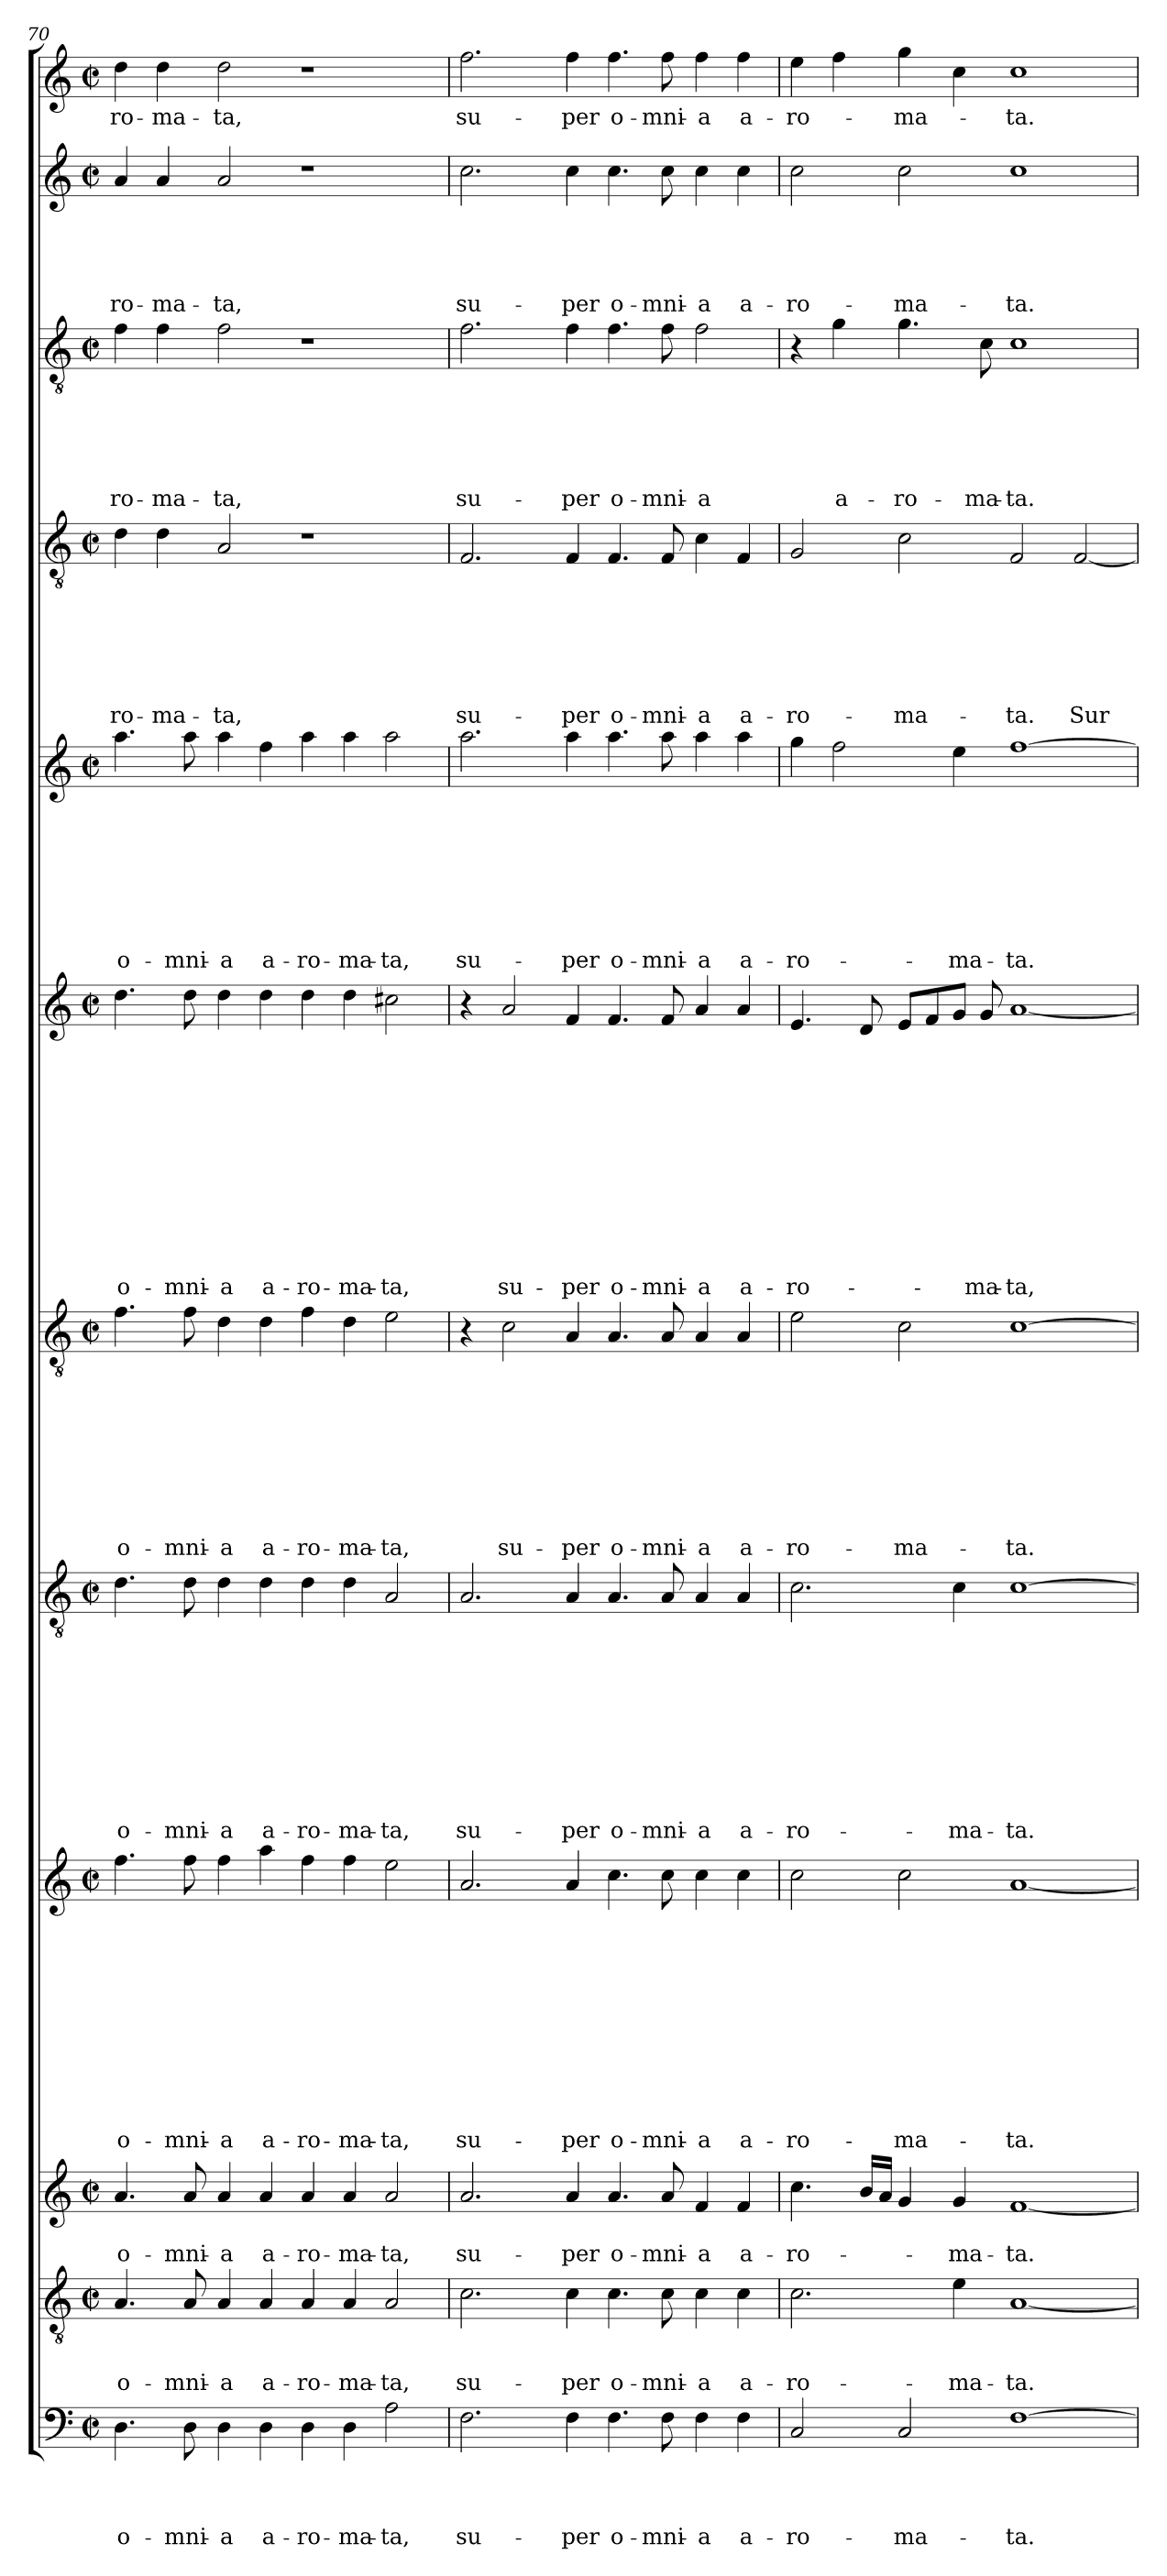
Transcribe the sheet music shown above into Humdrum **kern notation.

**kern	**text	**text	**text	**text	**kern	**text	**text	**text	**kern	**text	**text	**kern	**text	**text	**text	**text	**text	**text	**text	**text	**text	**text	**text	**kern	**text	**text	**text	**text	**text	**text	**text	**text	**text	**text	**kern	**text	**text	**text	**text	**text	**text	**text	**text	**text	**kern	**text	**text	**text	**text	**text	**text	**text	**text	**text	**text	**text	**text	**kern	**text	**text	**text	**text	**text	**text	**text	**text	**kern	**text	**text	**text	**text	**text	**text	**text	**kern	**text	**text	**text	**text	**text	**text	**kern	**text	**text	**text	**text	**text	**kern	**text
*part12	*part12	*part12	*part12	*part12	*part11	*part11	*part11	*part11	*part10	*part10	*part10	*part9	*part9	*part9	*part9	*part9	*part9	*part9	*part9	*part9	*part9	*part9	*part9	*part8	*part8	*part8	*part8	*part8	*part8	*part8	*part8	*part8	*part8	*part8	*part7	*part7	*part7	*part7	*part7	*part7	*part7	*part7	*part7	*part7	*part6	*part6	*part6	*part6	*part6	*part6	*part6	*part6	*part6	*part6	*part6	*part6	*part6	*part5	*part5	*part5	*part5	*part5	*part5	*part5	*part5	*part5	*part4	*part4	*part4	*part4	*part4	*part4	*part4	*part4	*part3	*part3	*part3	*part3	*part3	*part3	*part3	*part2	*part2	*part2	*part2	*part2	*part2	*part1	*part1
*staff12	*staff12	*staff12	*staff12	*staff12	*staff11	*staff11	*staff11	*staff11	*staff10	*staff10	*staff10	*staff9	*staff9	*staff9	*staff9	*staff9	*staff9	*staff9	*staff9	*staff9	*staff9	*staff9	*staff9	*staff8	*staff8	*staff8	*staff8	*staff8	*staff8	*staff8	*staff8	*staff8	*staff8	*staff8	*staff7	*staff7	*staff7	*staff7	*staff7	*staff7	*staff7	*staff7	*staff7	*staff7	*staff6	*staff6	*staff6	*staff6	*staff6	*staff6	*staff6	*staff6	*staff6	*staff6	*staff6	*staff6	*staff6	*staff5	*staff5	*staff5	*staff5	*staff5	*staff5	*staff5	*staff5	*staff5	*staff4	*staff4	*staff4	*staff4	*staff4	*staff4	*staff4	*staff4	*staff3	*staff3	*staff3	*staff3	*staff3	*staff3	*staff3	*staff2	*staff2	*staff2	*staff2	*staff2	*staff2	*staff1	*staff1
*clefF4	*	*	*	*	*clefGv2	*	*	*	*clefG2	*	*	*clefG2	*	*	*	*	*	*	*	*	*	*	*	*clefGv2	*	*	*	*	*	*	*	*	*	*	*clefGv2	*	*	*	*	*	*	*	*	*	*clefG2	*	*	*	*	*	*	*	*	*	*	*	*	*clefG2	*	*	*	*	*	*	*	*	*clefGv2	*	*	*	*	*	*	*	*clefGv2	*	*	*	*	*	*	*clefG2	*	*	*	*	*	*clefG2	*
*k[]	*	*	*	*	*k[]	*	*	*	*k[]	*	*	*k[]	*	*	*	*	*	*	*	*	*	*	*	*k[]	*	*	*	*	*	*	*	*	*	*	*k[]	*	*	*	*	*	*	*	*	*	*k[]	*	*	*	*	*	*	*	*	*	*	*	*	*k[]	*	*	*	*	*	*	*	*	*k[]	*	*	*	*	*	*	*	*k[]	*	*	*	*	*	*	*k[]	*	*	*	*	*	*k[]	*
*C:	*	*	*	*	*C:	*	*	*	*C:	*	*	*C:	*	*	*	*	*	*	*	*	*	*	*	*C:	*	*	*	*	*	*	*	*	*	*	*C:	*	*	*	*	*	*	*	*	*	*C:	*	*	*	*	*	*	*	*	*	*	*	*	*C:	*	*	*	*	*	*	*	*	*C:	*	*	*	*	*	*	*	*C:	*	*	*	*	*	*	*C:	*	*	*	*	*	*C:	*
*M2/2	*	*	*	*	*M2/2	*	*	*	*M2/2	*	*	*M2/2	*	*	*	*	*	*	*	*	*	*	*	*M2/2	*	*	*	*	*	*	*	*	*	*	*M2/2	*	*	*	*	*	*	*	*	*	*M2/2	*	*	*	*	*	*	*	*	*	*	*	*	*M2/2	*	*	*	*	*	*	*	*	*M2/2	*	*	*	*	*	*	*	*M2/2	*	*	*	*	*	*	*M2/2	*	*	*	*	*	*M2/2	*
*met(c|)	*	*	*	*	*met(c|)	*	*	*	*met(c|)	*	*	*met(c|)	*	*	*	*	*	*	*	*	*	*	*	*met(c|)	*	*	*	*	*	*	*	*	*	*	*met(c|)	*	*	*	*	*	*	*	*	*	*met(c|)	*	*	*	*	*	*	*	*	*	*	*	*	*met(c|)	*	*	*	*	*	*	*	*	*met(c|)	*	*	*	*	*	*	*	*met(c|)	*	*	*	*	*	*	*met(c|)	*	*	*	*	*	*met(c|)	*
=70	=70	=70	=70	=70	=70	=70	=70	=70	=70	=70	=70	=70	=70	=70	=70	=70	=70	=70	=70	=70	=70	=70	=70	=70	=70	=70	=70	=70	=70	=70	=70	=70	=70	=70	=70	=70	=70	=70	=70	=70	=70	=70	=70	=70	=70	=70	=70	=70	=70	=70	=70	=70	=70	=70	=70	=70	=70	=70	=70	=70	=70	=70	=70	=70	=70	=70	=70	=70	=70	=70	=70	=70	=70	=70	=70	=70	=70	=70	=70	=70	=70	=70	=70	=70	=70	=70	=70	=70	=70
4.D\	.	.	.	o-	4.A/	.	.	o-	4.a/	.	o-	4.ff\	.	.	.	.	.	.	.	.	.	.	o-	4.d\	.	.	.	.	.	.	.	.	.	o-	4.f\	.	.	.	.	.	.	.	.	o-	4.dd\	.	.	.	.	.	.	.	.	.	.	.	o-	4.aa\	.	.	.	.	.	.	.	o-	4d\	.	.	.	.	.	.	-ro-	4f\	.	.	.	.	.	-ro-	4a/	.	.	.	.	-ro-	4dd\	-ro-
.	.	.	.	.	.	.	.	.	.	.	.	.	.	.	.	.	.	.	.	.	.	.	.	.	.	.	.	.	.	.	.	.	.	.	.	.	.	.	.	.	.	.	.	.	.	.	.	.	.	.	.	.	.	.	.	.	.	.	.	.	.	.	.	.	.	.	4d\	.	.	.	.	.	.	-ma-	4f\	.	.	.	.	.	-ma-	4a/	.	.	.	.	-ma-	4dd\	-ma-
8D\	.	.	.	-mni-	8A/	.	.	-mni-	8a/	.	-mni-	8ff\	.	.	.	.	.	.	.	.	.	.	-mni-	8d\	.	.	.	.	.	.	.	.	.	-mni-	8f\	.	.	.	.	.	.	.	.	-mni-	8dd\	.	.	.	.	.	.	.	.	.	.	.	-mni-	8aa\	.	.	.	.	.	.	.	-mni-	.	.	.	.	.	.	.	.	.	.	.	.	.	.	.	.	.	.	.	.	.	.	.
4D\	.	.	.	-a	4A/	.	.	-a	4a/	.	-a	4ff\	.	.	.	.	.	.	.	.	.	.	-a	4d\	.	.	.	.	.	.	.	.	.	-a	4d\	.	.	.	.	.	.	.	.	-a	4dd\	.	.	.	.	.	.	.	.	.	.	.	-a	4aa\	.	.	.	.	.	.	.	-a	2A/	.	.	.	.	.	.	-ta,	2f\	.	.	.	.	.	-ta,	2a/	.	.	.	.	-ta,	2dd\	-ta,
4D\	.	.	.	a-	4A/	.	.	a-	4a/	.	a-	4aa\	.	.	.	.	.	.	.	.	.	.	a-	4d\	.	.	.	.	.	.	.	.	.	a-	4d\	.	.	.	.	.	.	.	.	a-	4dd\	.	.	.	.	.	.	.	.	.	.	.	a-	4ff\	.	.	.	.	.	.	.	a-	.	.	.	.	.	.	.	.	.	.	.	.	.	.	.	.	.	.	.	.	.	.	.
4D\	.	.	.	-ro-	4A/	.	.	-ro-	4a/	.	-ro-	4ff\	.	.	.	.	.	.	.	.	.	.	-ro-	4d\	.	.	.	.	.	.	.	.	.	-ro-	4f\	.	.	.	.	.	.	.	.	-ro-	4dd\	.	.	.	.	.	.	.	.	.	.	.	-ro-	4aa\	.	.	.	.	.	.	.	-ro-	1r	.	.	.	.	.	.	.	1r	.	.	.	.	.	.	1r	.	.	.	.	.	1r	.
4D\	.	.	.	-ma-	4A/	.	.	-ma-	4a/	.	-ma-	4ff\	.	.	.	.	.	.	.	.	.	.	-ma-	4d\	.	.	.	.	.	.	.	.	.	-ma-	4d\	.	.	.	.	.	.	.	.	-ma-	4dd\	.	.	.	.	.	.	.	.	.	.	.	-ma-	4aa\	.	.	.	.	.	.	.	-ma-	.	.	.	.	.	.	.	.	.	.	.	.	.	.	.	.	.	.	.	.	.	.	.
2A\	.	.	.	-ta,	2A/	.	.	-ta,	2a/	.	-ta,	2ee\	.	.	.	.	.	.	.	.	.	.	-ta,	2A/	.	.	.	.	.	.	.	.	.	-ta,	2e\	.	.	.	.	.	.	.	.	-ta,	2cc#X\	.	.	.	.	.	.	.	.	.	.	.	-ta,	2aa\	.	.	.	.	.	.	.	-ta,	.	.	.	.	.	.	.	.	.	.	.	.	.	.	.	.	.	.	.	.	.	.	.
!!LO:PB:g=z
=71	=71	=71	=71	=71	=71	=71	=71	=71	=71	=71	=71	=71	=71	=71	=71	=71	=71	=71	=71	=71	=71	=71	=71	=71	=71	=71	=71	=71	=71	=71	=71	=71	=71	=71	=71	=71	=71	=71	=71	=71	=71	=71	=71	=71	=71	=71	=71	=71	=71	=71	=71	=71	=71	=71	=71	=71	=71	=71	=71	=71	=71	=71	=71	=71	=71	=71	=71	=71	=71	=71	=71	=71	=71	=71	=71	=71	=71	=71	=71	=71	=71	=71	=71	=71	=71	=71	=71	=71	=71
2.F\	.	.	.	su-	2.c\	.	.	su-	2.a/	.	su-	2.a/	.	.	.	.	.	.	.	.	.	.	su-	2.A/	.	.	.	.	.	.	.	.	.	su-	4r	.	.	.	.	.	.	.	.	.	4r	.	.	.	.	.	.	.	.	.	.	.	.	2.aa\	.	.	.	.	.	.	.	su-	2.F/	.	.	.	.	.	.	su-	2.f\	.	.	.	.	.	su-	2.cc\	.	.	.	.	su-	2.ff\	su-
.	.	.	.	.	.	.	.	.	.	.	.	.	.	.	.	.	.	.	.	.	.	.	.	.	.	.	.	.	.	.	.	.	.	.	2c\	.	.	.	.	.	.	.	.	su-	2a/	.	.	.	.	.	.	.	.	.	.	.	su-	.	.	.	.	.	.	.	.	.	.	.	.	.	.	.	.	.	.	.	.	.	.	.	.	.	.	.	.	.	.	.	.
4F\	.	.	.	-per	4c\	.	.	-per	4a/	.	-per	4a/	.	.	.	.	.	.	.	.	.	.	-per	4A/	.	.	.	.	.	.	.	.	.	-per	4A/	.	.	.	.	.	.	.	.	-per	4f/	.	.	.	.	.	.	.	.	.	.	.	-per	4aa\	.	.	.	.	.	.	.	-per	4F/	.	.	.	.	.	.	-per	4f\	.	.	.	.	.	-per	4cc\	.	.	.	.	-per	4ff\	-per
4.F\	.	.	.	o-	4.c\	.	.	o-	4.a/	.	o-	4.cc\	.	.	.	.	.	.	.	.	.	.	o-	4.A/	.	.	.	.	.	.	.	.	.	o-	4.A/	.	.	.	.	.	.	.	.	o-	4.f/	.	.	.	.	.	.	.	.	.	.	.	o-	4.aa\	.	.	.	.	.	.	.	o-	4.F/	.	.	.	.	.	.	o-	4.f\	.	.	.	.	.	o-	4.cc\	.	.	.	.	o-	4.ff\	o-
8F\	.	.	.	-mni-	8c\	.	.	-mni-	8a/	.	-mni-	8cc\	.	.	.	.	.	.	.	.	.	.	-mni-	8A/	.	.	.	.	.	.	.	.	.	-mni-	8A/	.	.	.	.	.	.	.	.	-mni-	8f/	.	.	.	.	.	.	.	.	.	.	.	-mni-	8aa\	.	.	.	.	.	.	.	-mni-	8F/	.	.	.	.	.	.	-mni-	8f\	.	.	.	.	.	-mni-	8cc\	.	.	.	.	-mni-	8ff\	-mni-
4F\	.	.	.	-a	4c\	.	.	-a	4f/	.	-a	4cc\	.	.	.	.	.	.	.	.	.	.	-a	4A/	.	.	.	.	.	.	.	.	.	-a	4A/	.	.	.	.	.	.	.	.	-a	4a/	.	.	.	.	.	.	.	.	.	.	.	-a	4aa\	.	.	.	.	.	.	.	-a	4c\	.	.	.	.	.	.	-a	2f\	.	.	.	.	.	-a	4cc\	.	.	.	.	-a	4ff\	-a
4F\	.	.	.	a-	4c\	.	.	a-	4f/	.	a-	4cc\	.	.	.	.	.	.	.	.	.	.	a-	4A/	.	.	.	.	.	.	.	.	.	a-	4A/	.	.	.	.	.	.	.	.	a-	4a/	.	.	.	.	.	.	.	.	.	.	.	a-	4aa\	.	.	.	.	.	.	.	a-	4F/	.	.	.	.	.	.	a-	.	.	.	.	.	.	.	4cc\	.	.	.	.	a-	4ff\	a-
=72	=72	=72	=72	=72	=72	=72	=72	=72	=72	=72	=72	=72	=72	=72	=72	=72	=72	=72	=72	=72	=72	=72	=72	=72	=72	=72	=72	=72	=72	=72	=72	=72	=72	=72	=72	=72	=72	=72	=72	=72	=72	=72	=72	=72	=72	=72	=72	=72	=72	=72	=72	=72	=72	=72	=72	=72	=72	=72	=72	=72	=72	=72	=72	=72	=72	=72	=72	=72	=72	=72	=72	=72	=72	=72	=72	=72	=72	=72	=72	=72	=72	=72	=72	=72	=72	=72	=72	=72	=72
2C/	.	.	.	-ro-	2.c\	.	.	-ro-	4.cc\	.	-ro-	2cc\	.	.	.	.	.	.	.	.	.	.	-ro-	2.c\	.	.	.	.	.	.	.	.	.	-ro-	2e\	.	.	.	.	.	.	.	.	-ro-	4.e/	.	.	.	.	.	.	.	.	.	.	.	-ro-	4gg\	.	.	.	.	.	.	.	-ro-	2G/	.	.	.	.	.	.	-ro-	4r	.	.	.	.	.	.	2cc\	.	.	.	.	-ro-	4ee\	-ro-
.	.	.	.	.	.	.	.	.	.	.	.	.	.	.	.	.	.	.	.	.	.	.	.	.	.	.	.	.	.	.	.	.	.	.	.	.	.	.	.	.	.	.	.	.	.	.	.	.	.	.	.	.	.	.	.	.	.	2ff\	.	.	.	.	.	.	.	.	.	.	.	.	.	.	.	.	4g\	.	.	.	.	.	a-	.	.	.	.	.	.	4ff\	.
.	.	.	.	.	.	.	.	.	16b/LL	.	.	.	.	.	.	.	.	.	.	.	.	.	.	.	.	.	.	.	.	.	.	.	.	.	.	.	.	.	.	.	.	.	.	.	8d/	.	.	.	.	.	.	.	.	.	.	.	.	.	.	.	.	.	.	.	.	.	.	.	.	.	.	.	.	.	.	.	.	.	.	.	.	.	.	.	.	.	.	.	.
.	.	.	.	.	.	.	.	.	16a/JJ	.	.	.	.	.	.	.	.	.	.	.	.	.	.	.	.	.	.	.	.	.	.	.	.	.	.	.	.	.	.	.	.	.	.	.	.	.	.	.	.	.	.	.	.	.	.	.	.	.	.	.	.	.	.	.	.	.	.	.	.	.	.	.	.	.	.	.	.	.	.	.	.	.	.	.	.	.	.	.	.
2C/	.	.	.	-ma-	.	.	.	.	4g/	.	.	2cc\	.	.	.	.	.	.	.	.	.	.	-ma-	.	.	.	.	.	.	.	.	.	.	.	2c\	.	.	.	.	.	.	.	.	-ma-	8e/L	.	.	.	.	.	.	.	.	.	.	.	.	.	.	.	.	.	.	.	.	.	2c\	.	.	.	.	.	.	-ma-	4.g\	.	.	.	.	.	-ro-	2cc\	.	.	.	.	-ma-	4gg\	-ma-
.	.	.	.	.	.	.	.	.	.	.	.	.	.	.	.	.	.	.	.	.	.	.	.	.	.	.	.	.	.	.	.	.	.	.	.	.	.	.	.	.	.	.	.	.	8f/	.	.	.	.	.	.	.	.	.	.	.	.	.	.	.	.	.	.	.	.	.	.	.	.	.	.	.	.	.	.	.	.	.	.	.	.	.	.	.	.	.	.	.	.
.	.	.	.	.	4e\	.	.	-ma-	4g/	.	-ma-	.	.	.	.	.	.	.	.	.	.	.	.	4c\	.	.	.	.	.	.	.	.	.	-ma-	.	.	.	.	.	.	.	.	.	.	8g/J	.	.	.	.	.	.	.	.	.	.	.	.	4ee\	.	.	.	.	.	.	.	-ma-	.	.	.	.	.	.	.	.	.	.	.	.	.	.	.	.	.	.	.	.	.	4cc\	.
.	.	.	.	.	.	.	.	.	.	.	.	.	.	.	.	.	.	.	.	.	.	.	.	.	.	.	.	.	.	.	.	.	.	.	.	.	.	.	.	.	.	.	.	.	8g/	.	.	.	.	.	.	.	.	.	.	.	-ma-	.	.	.	.	.	.	.	.	.	.	.	.	.	.	.	.	.	8c\	.	.	.	.	.	-ma-	.	.	.	.	.	.	.	.
[1F	.	.	.	-ta.	[1A	.	.	-ta.	[1f	.	-ta.	[1a	.	.	.	.	.	.	.	.	.	.	-ta.	[1c	.	.	.	.	.	.	.	.	.	-ta.	[1c	.	.	.	.	.	.	.	.	-ta.	[1a	.	.	.	.	.	.	.	.	.	.	.	-ta,	[1ff	.	.	.	.	.	.	.	-ta.	2F/	.	.	.	.	.	.	-ta.	1c	.	.	.	.	.	-ta.	1cc	.	.	.	.	-ta.	1cc	-ta.
.	.	.	.	.	.	.	.	.	.	.	.	.	.	.	.	.	.	.	.	.	.	.	.	.	.	.	.	.	.	.	.	.	.	.	.	.	.	.	.	.	.	.	.	.	.	.	.	.	.	.	.	.	.	.	.	.	.	.	.	.	.	.	.	.	.	.	[2F/	.	.	.	.	.	.	Sur-	.	.	.	.	.	.	.	.	.	.	.	.	.	.	.
=	=	=	=	=	=	=	=	=	=	=	=	=	=	=	=	=	=	=	=	=	=	=	=	=	=	=	=	=	=	=	=	=	=	=	=	=	=	=	=	=	=	=	=	=	=	=	=	=	=	=	=	=	=	=	=	=	=	=	=	=	=	=	=	=	=	=	=	=	=	=	=	=	=	=	=	=	=	=	=	=	=	=	=	=	=	=	=	=	=
*-	*-	*-	*-	*-	*-	*-	*-	*-	*-	*-	*-	*-	*-	*-	*-	*-	*-	*-	*-	*-	*-	*-	*-	*-	*-	*-	*-	*-	*-	*-	*-	*-	*-	*-	*-	*-	*-	*-	*-	*-	*-	*-	*-	*-	*-	*-	*-	*-	*-	*-	*-	*-	*-	*-	*-	*-	*-	*-	*-	*-	*-	*-	*-	*-	*-	*-	*-	*-	*-	*-	*-	*-	*-	*-	*-	*-	*-	*-	*-	*-	*-	*-	*-	*-	*-	*-	*-	*-	*-
